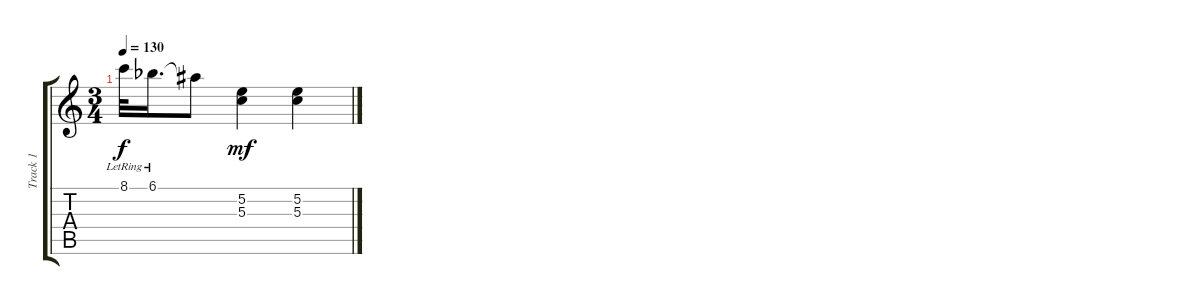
\track ("Track 1" "Track 1") {instrument acousticguitarnylon}
\staff {score tabs}
\tuning (E4 B3 G3 D3 A2 E2) {hide}
\ts (3 4)
\tempo 130
\clef g2
\ks c
8.1{lr}.32{dy f} 6.1{lr acc b}.16{d} 6.1{t}.8 (5.2 5.3).4{dy mf} (5.2 5.3).4
